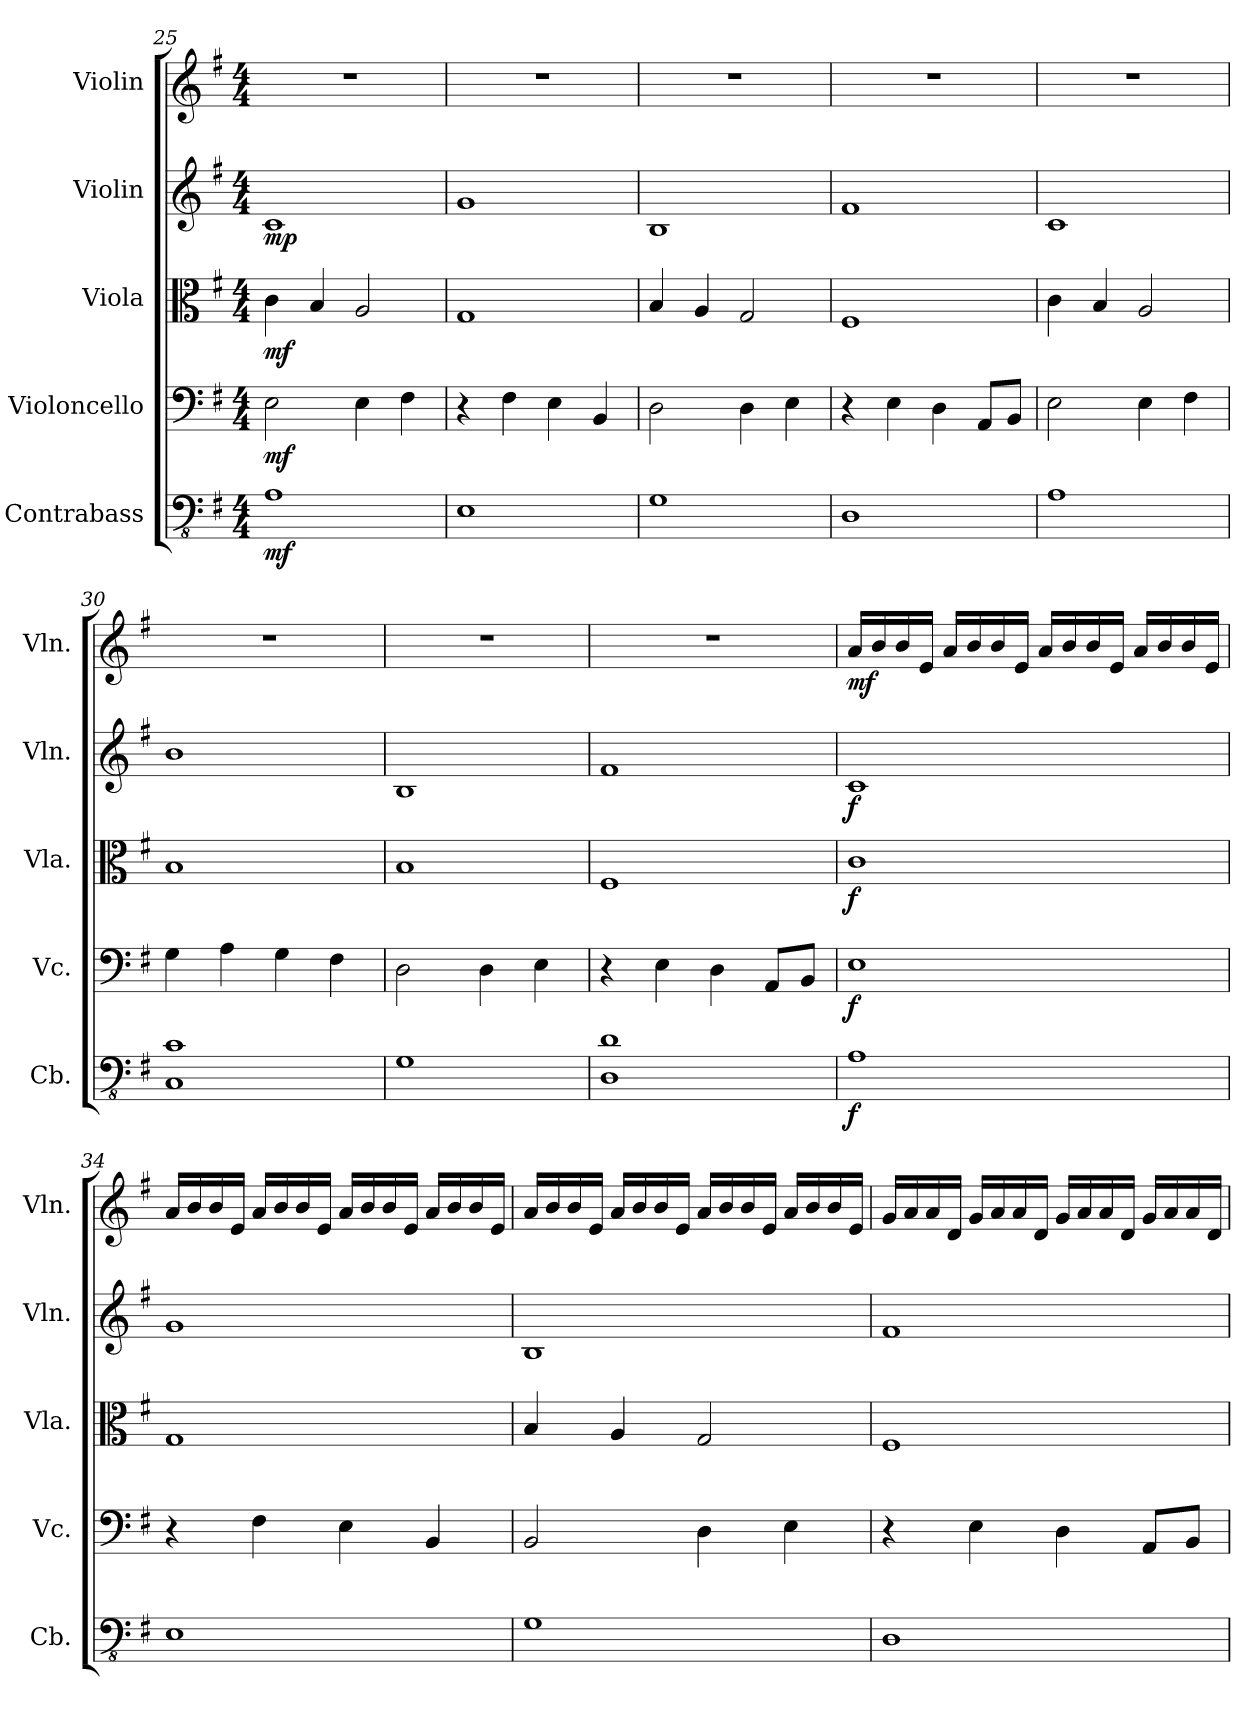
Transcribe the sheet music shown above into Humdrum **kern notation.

**kern	**dynam	**kern	**dynam	**kern	**dynam	**kern	**dynam	**kern	**dynam
*part5	*part5	*part4	*part4	*part3	*part3	*part2	*part2	*part1	*part1
*staff5	*staff5	*staff4	*staff4	*staff3	*staff3	*staff2	*staff2	*staff1	*staff1
*I"Contrabass	*	*I"Violoncello	*	*I"Viola	*	*I"Violin	*	*I"Violin	*
*I'Cb.	*	*I'Vc.	*	*I'Vla.	*	*I'Vln.	*	*I'Vln.	*
*clefFv4	*	*clefF4	*	*clefC3	*	*clefG2	*	*clefG2	*
*ITrd7c12	*	*	*	*	*	*	*	*	*
*k[f#]	*	*k[f#]	*	*k[f#]	*	*k[f#]	*	*k[f#]	*
*M4/4	*	*M4/4	*	*M4/4	*	*M4/4	*	*M4/4	*
=25	=25	=25	=25	=25	=25	=25	=25	=25	=25
!	!LO:DY:b	!	!LO:DY:b	!	!LO:DY:b	!	!LO:DY:b	!	!
1AAA	mf	2E\	mf	4c\	mf	1c	mp	1r	.
.	.	.	.	4B/	.	.	.	.	.
.	.	4E\	.	2A/	.	.	.	.	.
.	.	4F#\	.	.	.	.	.	.	.
!!LO:PB:g=z
=26	=26	=26	=26	=26	=26	=26	=26	=26	=26
1EEE	.	4r	.	1G	.	1g	.	1r	.
.	.	4F#\	.	.	.	.	.	.	.
.	.	4E\	.	.	.	.	.	.	.
.	.	4BB/	.	.	.	.	.	.	.
=27	=27	=27	=27	=27	=27	=27	=27	=27	=27
1GGG	.	2D\	.	4B/	.	1B	.	1r	.
.	.	.	.	4A/	.	.	.	.	.
.	.	4D\	.	2G/	.	.	.	.	.
.	.	4E\	.	.	.	.	.	.	.
=28	=28	=28	=28	=28	=28	=28	=28	=28	=28
1DDD	.	4r	.	1F#	.	1f#	.	1r	.
.	.	4E\	.	.	.	.	.	.	.
.	.	4D\	.	.	.	.	.	.	.
.	.	8AA/L	.	.	.	.	.	.	.
.	.	8BB/J	.	.	.	.	.	.	.
=29	=29	=29	=29	=29	=29	=29	=29	=29	=29
1AAA	.	2E\	.	4c\	.	1c	.	1r	.
.	.	.	.	4B/	.	.	.	.	.
.	.	4E\	.	2A/	.	.	.	.	.
.	.	4F#\	.	.	.	.	.	.	.
=30	=30	=30	=30	=30	=30	=30	=30	=30	=30
1CCC 1CC	.	4G\	.	1B	.	1b	.	1r	.
.	.	4A\	.	.	.	.	.	.	.
.	.	4G\	.	.	.	.	.	.	.
.	.	4F#\	.	.	.	.	.	.	.
=31	=31	=31	=31	=31	=31	=31	=31	=31	=31
1GGG	.	2D\	.	1B	.	1B	.	1r	.
.	.	4D\	.	.	.	.	.	.	.
.	.	4E\	.	.	.	.	.	.	.
=32	=32	=32	=32	=32	=32	=32	=32	=32	=32
1DDD 1DD	.	4r	.	1F#	.	1f#	.	1r	.
.	.	4E\	.	.	.	.	.	.	.
.	.	4D\	.	.	.	.	.	.	.
.	.	8AA/L	.	.	.	.	.	.	.
.	.	8BB/J	.	.	.	.	.	.	.
!!LO:LB:g=z
=33	=33	=33	=33	=33	=33	=33	=33	=33	=33
!	!LO:DY:b	!	!LO:DY:b	!	!LO:DY:b	!	!LO:DY:b	!	!LO:DY:b
1AAA	f	1E	f	1c	f	1c	f	16a/LL	mf
.	.	.	.	.	.	.	.	16b/	.
.	.	.	.	.	.	.	.	16b/	.
.	.	.	.	.	.	.	.	16e/JJ	.
.	.	.	.	.	.	.	.	16a/LL	.
.	.	.	.	.	.	.	.	16b/	.
.	.	.	.	.	.	.	.	16b/	.
.	.	.	.	.	.	.	.	16e/JJ	.
.	.	.	.	.	.	.	.	16a/LL	.
.	.	.	.	.	.	.	.	16b/	.
.	.	.	.	.	.	.	.	16b/	.
.	.	.	.	.	.	.	.	16e/JJ	.
.	.	.	.	.	.	.	.	16a/LL	.
.	.	.	.	.	.	.	.	16b/	.
.	.	.	.	.	.	.	.	16b/	.
.	.	.	.	.	.	.	.	16e/JJ	.
=34	=34	=34	=34	=34	=34	=34	=34	=34	=34
1EEE	.	4r	.	1G	.	1g	.	16a/LL	.
.	.	.	.	.	.	.	.	16b/	.
.	.	.	.	.	.	.	.	16b/	.
.	.	.	.	.	.	.	.	16e/JJ	.
.	.	4F#\	.	.	.	.	.	16a/LL	.
.	.	.	.	.	.	.	.	16b/	.
.	.	.	.	.	.	.	.	16b/	.
.	.	.	.	.	.	.	.	16e/JJ	.
.	.	4E\	.	.	.	.	.	16a/LL	.
.	.	.	.	.	.	.	.	16b/	.
.	.	.	.	.	.	.	.	16b/	.
.	.	.	.	.	.	.	.	16e/JJ	.
.	.	4BB/	.	.	.	.	.	16a/LL	.
.	.	.	.	.	.	.	.	16b/	.
.	.	.	.	.	.	.	.	16b/	.
.	.	.	.	.	.	.	.	16e/JJ	.
!!LO:PB:g=z
=35	=35	=35	=35	=35	=35	=35	=35	=35	=35
1GGG	.	2BB/	.	4B/	.	1B	.	16a/LL	.
.	.	.	.	.	.	.	.	16b/	.
.	.	.	.	.	.	.	.	16b/	.
.	.	.	.	.	.	.	.	16e/JJ	.
.	.	.	.	4A/	.	.	.	16a/LL	.
.	.	.	.	.	.	.	.	16b/	.
.	.	.	.	.	.	.	.	16b/	.
.	.	.	.	.	.	.	.	16e/JJ	.
.	.	4D\	.	2G/	.	.	.	16a/LL	.
.	.	.	.	.	.	.	.	16b/	.
.	.	.	.	.	.	.	.	16b/	.
.	.	.	.	.	.	.	.	16e/JJ	.
.	.	4E\	.	.	.	.	.	16a/LL	.
.	.	.	.	.	.	.	.	16b/	.
.	.	.	.	.	.	.	.	16b/	.
.	.	.	.	.	.	.	.	16e/JJ	.
=36	=36	=36	=36	=36	=36	=36	=36	=36	=36
1DDD	.	4r	.	1F#	.	1f#	.	16g/LL	.
.	.	.	.	.	.	.	.	16a/	.
.	.	.	.	.	.	.	.	16a/	.
.	.	.	.	.	.	.	.	16d/JJ	.
.	.	4E\	.	.	.	.	.	16g/LL	.
.	.	.	.	.	.	.	.	16a/	.
.	.	.	.	.	.	.	.	16a/	.
.	.	.	.	.	.	.	.	16d/JJ	.
.	.	4D\	.	.	.	.	.	16g/LL	.
.	.	.	.	.	.	.	.	16a/	.
.	.	.	.	.	.	.	.	16a/	.
.	.	.	.	.	.	.	.	16d/JJ	.
.	.	8AA/L	.	.	.	.	.	16g/LL	.
.	.	.	.	.	.	.	.	16a/	.
.	.	8BB/J	.	.	.	.	.	16a/	.
.	.	.	.	.	.	.	.	16d/JJ	.
=	=	=	=	=	=	=	=	=	=
*-	*-	*-	*-	*-	*-	*-	*-	*-	*-
